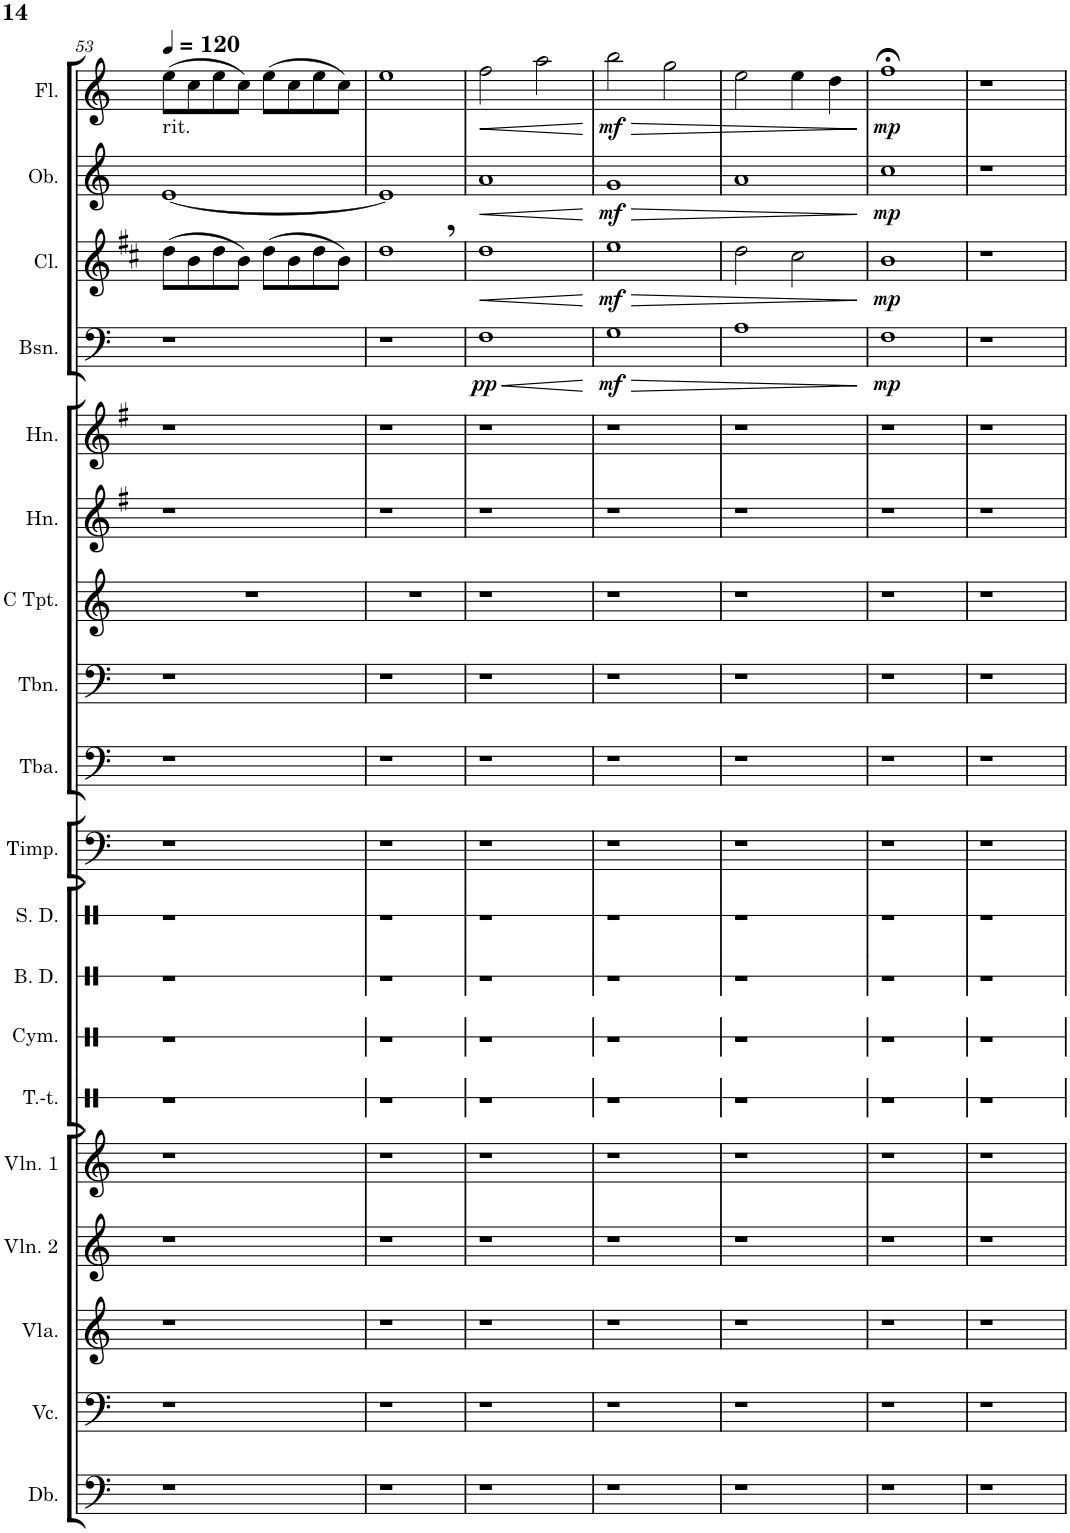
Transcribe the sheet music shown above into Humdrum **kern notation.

**kern	**kern	**kern	**kern	**kern	**kern	**kern	**kern	**kern	**kern	**kern	**kern	**kern	**kern	**kern	**kern	**dynam	**kern	**dynam	**kern	**dynam	**kern	**dynam
*part19	*part18	*part17	*part16	*part15	*part14	*part13	*part12	*part11	*part10	*part9	*part8	*part7	*part6	*part5	*part4	*part4	*part3	*part3	*part2	*part2	*part1	*part1
*staff19	*staff18	*staff17	*staff16	*staff15	*staff14	*staff13	*staff12	*staff11	*staff10	*staff9	*staff8	*staff7	*staff6	*staff5	*staff4	*staff4	*staff3	*staff3	*staff2	*staff2	*staff1	*staff1
*I"Double Bass	*I"Violoncello	*I"Viola	*I"Violin 2	*I"Violin 1	*I"Tam-tam	*I"Cymbals	*I"Bass Drum	*I"Snare Drum	*I"Timpani	*I"Tuba	*I"Trombone	*I"Trumpet in C	*I"Horn in F	*I"Horn in F	*I"Bassoon	*	*I"Clarinet in Bb	*	*I"Oboe	*	*I"Flute	*
*I'Db.	*I'Vc.	*I'Vla.	*I'Vln. 2	*I'Vln. 1	*I'T.-t.	*I'Cym.	*I'B. D.	*I'S. D.	*I'Timp.	*I'Tba.	*I'Tbn.	*	*I'Hn.	*I'Hn.	*I'Bsn.	*	*I'Cl.	*	*I'Ob.	*	*I'Fl.	*
!!LO:PB:g=z
*clefF4	*clefF4	*clefG2	*clefG2	*clefG2	*clefX	*clefX	*clefX	*clefX	*clefF4	*clefF4	*clefF4	*clefG2	*clefG2	*clefG2	*clefF4	*	*clefG2	*	*clefG2	*	*clefG2	*
*Trd7c12	*	*	*	*	*	*	*	*	*	*	*	*	*Trd4c7	*Trd4c7	*	*	*Trd1c2	*	*	*	*Trd-7c-12	*
*k[]	*k[]	*k[]	*k[]	*k[]	*k[]	*k[]	*k[]	*k[]	*k[]	*k[]	*k[]	*k[]	*k[f#]	*k[f#]	*k[]	*	*k[f#c#]	*	*k[]	*	*k[]	*
*M4/4	*M4/4	*M4/4	*M4/4	*M4/4	*M4/4	*M4/4	*M4/4	*M4/4	*M4/4	*M4/4	*M4/4	*M4/4	*M4/4	*M4/4	*M4/4	*	*M4/4	*	*M4/4	*	*M4/4	*
*MM120	*MM120	*MM120	*MM120	*MM120	*MM120	*MM120	*MM120	*MM120	*MM120	*MM120	*MM120	*MM120	*MM120	*MM120	*MM120	*	*MM120	*	*MM120	*	*MM120	*
=53	=53	=53	=53	=53	=53	=53	=53	=53	=53	=53	=53	=53	=53	=53	=53	=53	=53	=53	=53	=53	=53	=53
!	!	!	!	!	!	!	!	!	!	!	!	!	!	!	!	!	!	!	!	!	!LO:TX:b:t=rit.	!
1r	1r	1r	1r	1r	1r	1r	1r	1r	1r	1r	1r	1r	1r	1r	1r	.	(8dd\L	.	[1e	.	(8ee\L	.
.	.	.	.	.	.	.	.	.	.	.	.	.	.	.	.	.	8b\	.	.	.	8cc\	.
.	.	.	.	.	.	.	.	.	.	.	.	.	.	.	.	.	8dd\	.	.	.	8ee\	.
.	.	.	.	.	.	.	.	.	.	.	.	.	.	.	.	.	8b\J)	.	.	.	8cc\J)	.
.	.	.	.	.	.	.	.	.	.	.	.	.	.	.	.	.	(8dd\L	.	.	.	(8ee\L	.
.	.	.	.	.	.	.	.	.	.	.	.	.	.	.	.	.	8b\	.	.	.	8cc\	.
.	.	.	.	.	.	.	.	.	.	.	.	.	.	.	.	.	8dd\	.	.	.	8ee\	.
.	.	.	.	.	.	.	.	.	.	.	.	.	.	.	.	.	8b\J)	.	.	.	8cc\J)	.
=54	=54	=54	=54	=54	=54	=54	=54	=54	=54	=54	=54	=54	=54	=54	=54	=54	=54	=54	=54	=54	=54	=54
1r	1r	1r	1r	1r	1r	1r	1r	1r	1r	1r	1r	1r	1r	1r	1r	.	1dd,	.	1e]	.	1ee	.
=55	=55	=55	=55	=55	=55	=55	=55	=55	=55	=55	=55	=55	=55	=55	=55	=55	=55	=55	=55	=55	=55	=55
!	!	!	!	!	!	!	!	!	!	!	!	!	!	!	!	!LO:HP:b	!	!LO:HP:b	!	!LO:HP:b	!	!LO:HP:b
!	!	!	!	!	!	!	!	!	!	!	!	!	!	!	!	!LO:DY:n=1:b	!	!	!	!	!	!
1r	1r	1r	1r	1r	1r	1r	1r	1r	1r	1r	1r	1r	1r	1r	1F	< pp	1dd	<	1a	<	2ff\	<
.	.	.	.	.	.	.	.	.	.	.	.	.	.	.	.	.	.	.	.	.	2aa\	.
.	.	.	.	.	.	.	.	.	.	.	.	.	.	.	.	[	.	[	.	[	.	[
=56	=56	=56	=56	=56	=56	=56	=56	=56	=56	=56	=56	=56	=56	=56	=56	=56	=56	=56	=56	=56	=56	=56
!	!	!	!	!	!	!	!	!	!	!	!	!	!	!	!	!LO:HP:b	!	!LO:HP:b	!	!LO:HP:b	!	!LO:HP:b
!	!	!	!	!	!	!	!	!	!	!	!	!	!	!	!	!LO:DY:n=1:b	!	!LO:DY:n=1:b	!	!LO:DY:n=1:b	!	!LO:DY:n=1:b
1r	1r	1r	1r	1r	1r	1r	1r	1r	1r	1r	1r	1r	1r	1r	1G	> mf	1ee	> mf	1g	> mf	2bb\	> mf
.	.	.	.	.	.	.	.	.	.	.	.	.	.	.	.	.	.	.	.	.	2gg\	.
=57	=57	=57	=57	=57	=57	=57	=57	=57	=57	=57	=57	=57	=57	=57	=57	=57	=57	=57	=57	=57	=57	=57
1r	1r	1r	1r	1r	1r	1r	1r	1r	1r	1r	1r	1r	1r	1r	1A	.	2dd\	.	1a	.	2ee\	.
.	.	.	.	.	.	.	.	.	.	.	.	.	.	.	.	.	2cc#\	.	.	.	4ee\	.
.	.	.	.	.	.	.	.	.	.	.	.	.	.	.	.	.	.	.	.	.	4dd\	.
.	.	.	.	.	.	.	.	.	.	.	.	.	.	.	.	]	.	]	.	]	.	]
=58	=58	=58	=58	=58	=58	=58	=58	=58	=58	=58	=58	=58	=58	=58	=58	=58	=58	=58	=58	=58	=58	=58
!	!	!	!	!	!	!	!	!	!	!	!	!	!	!	!	!LO:DY:b	!	!LO:DY:b	!	!LO:DY:b	!	!LO:DY:b
1r	1r	1r	1r	1r	1r	1r	1r	1r	1r	1r	1r	1r	1r	1r	1F	mp	1b	mp	1cc	mp	1ff;<	mp
=59	=59	=59	=59	=59	=59	=59	=59	=59	=59	=59	=59	=59	=59	=59	=59	=59	=59	=59	=59	=59	=59	=59
1r	1r	1r	1r	1r	1r	1r	1r	1r	1r	1r	1r	1r	1r	1r	1r	.	1r	.	1r	.	1r	.
=	=	=	=	=	=	=	=	=	=	=	=	=	=	=	=	=	=	=	=	=	=	=
*-	*-	*-	*-	*-	*-	*-	*-	*-	*-	*-	*-	*-	*-	*-	*-	*-	*-	*-	*-	*-	*-	*-
